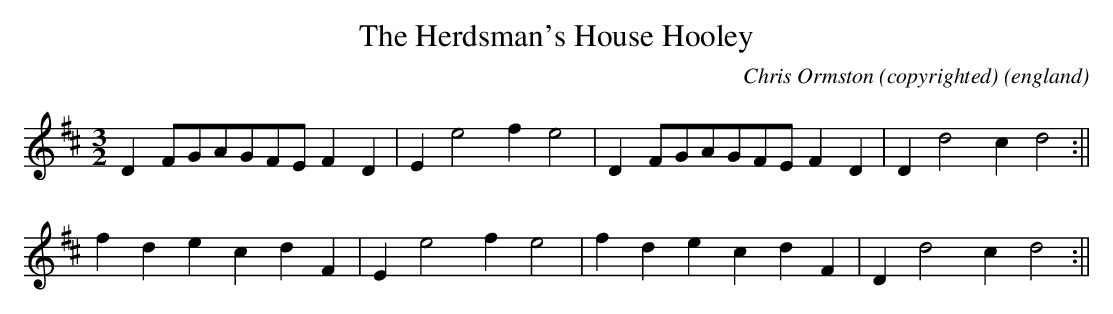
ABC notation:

X:1
T:The Herdsman's House Hooley
O:england
M:3/2
L:1/8
C:Chris Ormston (copyrighted)
K:D
D2 FGAGFE F2 D2|E2 e4 f2 e4|D2 FGAGFE F2 D2|D2 d4 c2 d4:||
f2 d2 e2 c2 d2 F2|E2 e4 f2 e4|f2 d2 e2 c2 d2 F2|D2 d4 c2 d4:||
